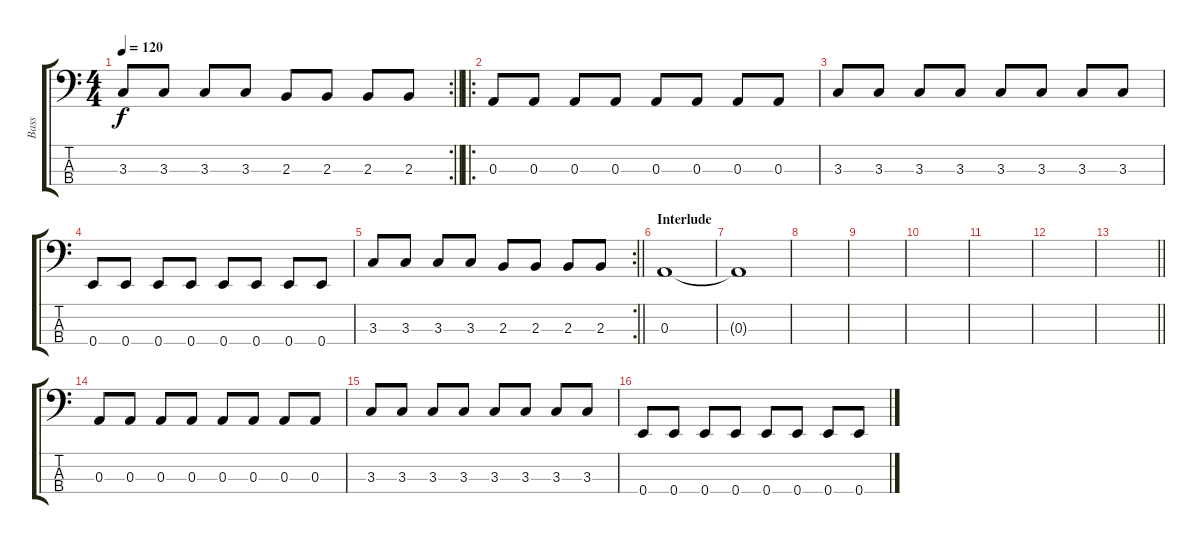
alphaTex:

\track ("Bass" "Bass") {instrument electricbassfinger}
\staff {score tabs}
\tuning (G2 D2 A1 E1) {hide}
\rc 2
\ts (4 4)
\tempo 120
\clef f4
\barLineRight lightlight
\ks c
3.3.8{dy f} 3.3.8 3.3.8 3.3.8 2.3.8 2.3.8 2.3.8 2.3.8 |
\ro
0.3.8 0.3.8 0.3.8 0.3.8 0.3.8 0.3.8 0.3.8 0.3.8 |
3.3.8 3.3.8 3.3.8 3.3.8 3.3.8 3.3.8 3.3.8 3.3.8 |
0.4.8 0.4.8 0.4.8 0.4.8 0.4.8 0.4.8 0.4.8 0.4.8 |
\rc 2
\barLineRight lightlight
3.3.8 3.3.8 3.3.8 3.3.8 2.3.8 2.3.8 2.3.8 2.3.8 |
\section ("" "Interlude")
0.3.1 |
0.3{t}.1 |
|
|
|
|
|
\barLineRight lightlight
|
\section ("" "")
0.3.8 0.3.8 0.3.8 0.3.8 0.3.8 0.3.8 0.3.8 0.3.8 |
3.3.8 3.3.8 3.3.8 3.3.8 3.3.8 3.3.8 3.3.8 3.3.8 |
0.4.8 0.4.8 0.4.8 0.4.8 0.4.8 0.4.8 0.4.8 0.4.8
